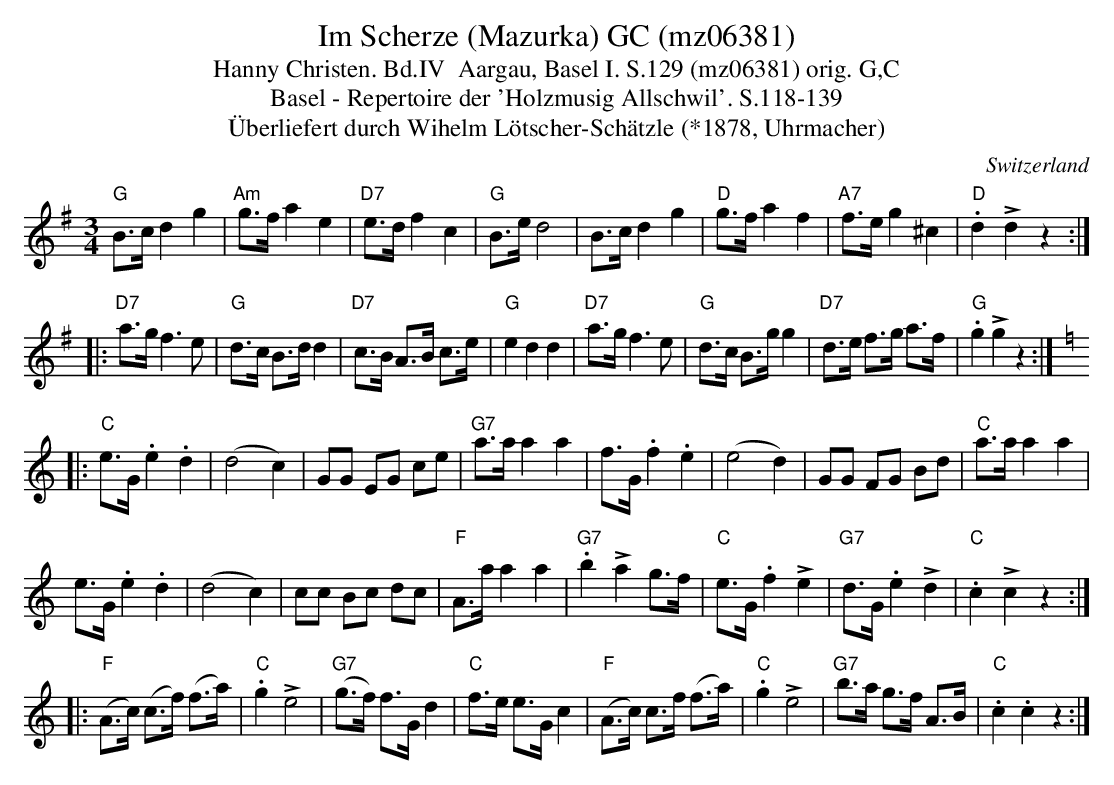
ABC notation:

X:1
T:Im Scherze (Mazurka) GC (mz06381)
T:Hanny Christen. Bd.IV  Aargau, Basel I. S.129 (mz06381) orig. G,C
T: Basel - Repertoire der 'Holzmusig Allschwil'. S.118-139
T:Überliefert durch Wihelm Lötscher-Schätzle (*1878, Uhrmacher)
M:3/4
L:1/8
O:Switzerland
K:G major
"G"B>c d2g2 | "Am"g>fa2e2 | "D7"e>df2c2 | "G"B>ed4 | B>cd2g2 | "D"g>fa2f2 | "A7"f>eg2^c2 | "D".d2!>!d2z2 :|
|: "D7"a>gf3e | "G"d>c B>dd2 | "D7"c>B A>B c>e | "G"e2d2d2 | "D7"a>gf3e | "G"d>c B>gg2 | "D7"d>e f>g a>f | "G".g2!>!g2z2 :| [K:C]
|: "C"e>G .e2.d2 | (d4c2) | GG EG ce | "G7"a>aa2a2 | f>G .f2.e2 | (e4d2) | GG FG Bd | "C"a>aa2a2 |
e>G .e2.d2 | (d4c2) | cc Bc dc | "F"A>aa2a2 | "G7".b2!>!a2 g>f | "C"e>G .f2!>!e2 | "G7"d>G .e2!>!d2 | "C".c2!>!c2z2 :|
|: ("F"A>c) (c>f) (f>a) | "C".g2!>!e4 | ("G7"g>f) f>G d2 | "C"f>e e>Gc2 | ("F"A>c) c>f (f>a) | "C".g2!>!e4 | "G7"b>a g>f A>B | "C".c2.c2z2 :|
